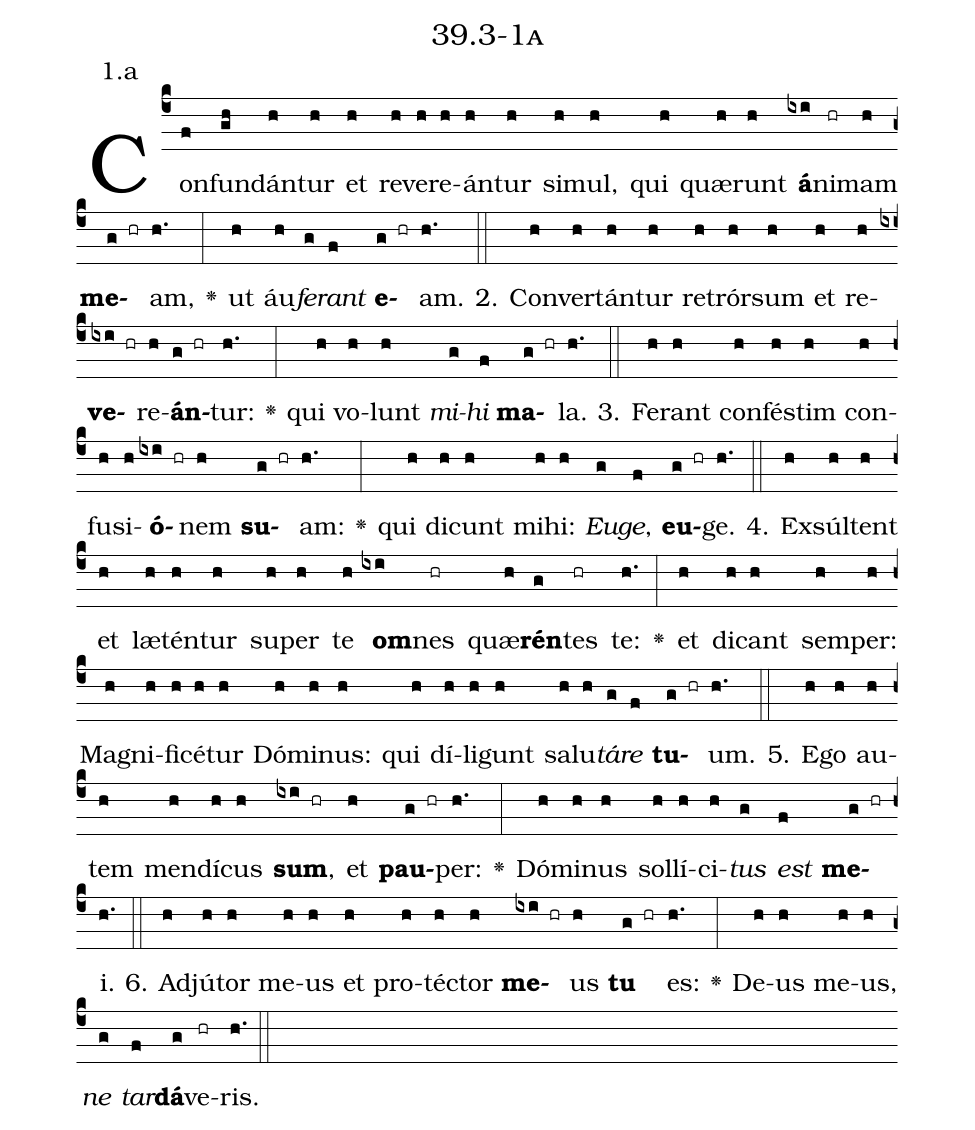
name: 39.3-1a;
annotation: 1.a;
%%
(c4)Con(f)fun(gh)dán(h)tur(h) et(h) re(h)ve(h)re(h)án(h)tur(h) si(h)mul,(h) qui(h) quæ(h)runt(h) <b>á</b>(ixi)ni(hr)mam(h) <b>me</b>(g hr)am,(h.) <v>\greheightstar</v>(:) ut(h) áu(h)<i>fe</i>(g)<i>rant</i>(f) <b>e</b>(g hr)am.(h.) (::)
2. Con(h)ver(h)tán(h)tur(h) re(h)trór(h)sum(h) et(h) re(h)<b>ve</b>(ixi hr)re(h)<b>án</b>(g hr)tur:(h.) <v>\greheightstar</v>(:) qui(h) vo(h)lunt(h) <i>mi</i>(g)<i>hi</i>(f) <b>ma</b>(g hr)la.(h.) (::)
3. Fe(h)rant(h) con(h)fés(h)tim(h) con(h)fu(h)si(h)<b>ó</b>(ixi hr)nem(h) <b>su</b>(g hr)am:(h.) <v>\greheightstar</v>(:) qui(h) di(h)cunt(h) mi(h)hi:(h) <i>Eu</i>(g)<i>ge</i>,(f) <b>eu</b>(g hr)ge.(h.) (::)
4. Ex(h)súl(h)tent(h) et(h) læ(h)tén(h)tur(h) su(h)per(h) te(h) <b>om</b>(ixi)nes(hr) quæ(h)<b>rén</b>(g)tes(hr) te:(h.) <v>\greheightstar</v>(:) et(h) di(h)cant(h) sem(h)per:(h) Ma(h)gni(h)fi(h)cé(h)tur(h) Dó(h)mi(h)nus:(h) qui(h) dí(h)li(h)gunt(h) sa(h)lu(h)<i>tá</i>(g)<i>re</i>(f) <b>tu</b>(g hr)um.(h.) (::)
5. E(h)go(h) au(h)tem(h) men(h)dí(h)cus(h) <b>sum</b>,(ixi hr) et(h) <b>pau</b>(g hr)per:(h.) <v>\greheightstar</v>(:) Dó(h)mi(h)nus(h) sol(h)lí(h)ci(h)<i>tus</i>(g) <i>est</i>(f) <b>me</b>(g hr)i.(h.) (::)
6. Ad(h)jú(h)tor(h) me(h)us(h) et(h) pro(h)téc(h)tor(h) <b>me</b>(ixi hr)us(h) <b>tu</b>(g hr) es:(h.) <v>\greheightstar</v>(:) De(h)us(h) me(h)us,(h) <i>ne</i>(g) <i>tar</i>(f)<b>dá</b>(g)ve(hr)ris.(h.) (::)
